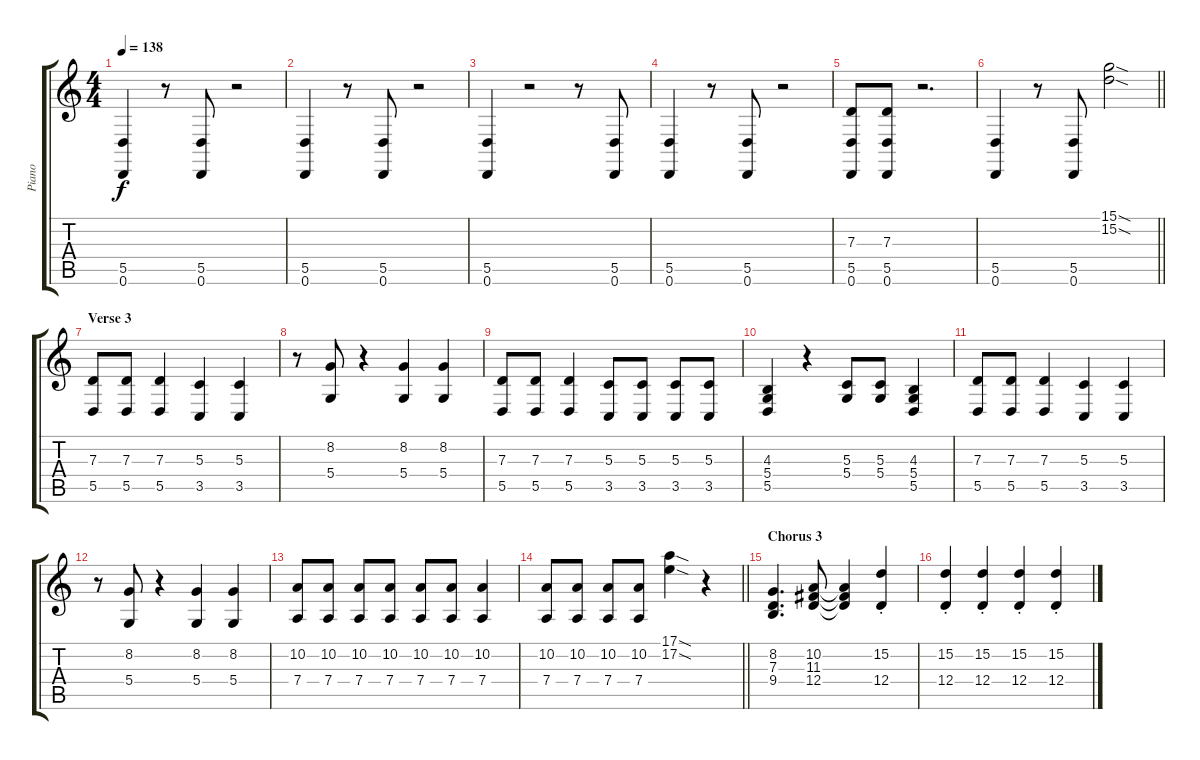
\track ("Piano" "Piano") {instrument brightacousticpiano}
\staff {score tabs}
\tuning (E4 B3 G3 D3 A2 D2) {hide}
\ts (4 4)
\tempo 138
\clef g2
\ks c
(5.5 0.6).4{dy f} r.8 (5.5 0.6).8 r.2 |
(5.5 0.6).4 r.8 (5.5 0.6).8 r.2 |
(5.5 0.6).4 r.2 r.8 (5.5 0.6).8 |
(5.5 0.6).4 r.8 (5.5 0.6).8 r.2 |
(7.3 5.5 0.6).8 (7.3 5.5 0.6).8 r.2{d} |
\barLineRight lightlight
(5.5 0.6).4 r.8 (5.5 0.6).8 (15.1{sod} 15.2{sod}).2 |
\section ("" "Verse 3")
(7.3 5.5).8 (7.3 5.5).8 (7.3 5.5).4 (5.3 3.5).4 (5.3 3.5).4 |
r.8 (8.2 5.4).8 r.4 (8.2 5.4).4 (8.2 5.4).4 |
(7.3 5.5).8 (7.3 5.5).8 (7.3 5.5).4 (5.3 3.5).8 (5.3 3.5).8 (5.3 3.5).8 (5.3 3.5).8 |
(4.3 5.4 5.5).4 r.4 (5.3 5.4).8 (5.3 5.4).8 (4.3 5.4 5.5).4 |
(7.3 5.5).8 (7.3 5.5).8 (7.3 5.5).4 (5.3 3.5).4 (5.3 3.5).4 |
r.8 (8.2 5.4).8 r.4 (8.2 5.4).4 (8.2 5.4).4 |
(10.2 7.4).8 (10.2 7.4).8 (10.2 7.4).8 (10.2 7.4).8 (10.2 7.4).8 (10.2 7.4).8 (10.2 7.4).4 |
\barLineRight lightlight
(10.2 7.4).8 (10.2 7.4).8 (10.2 7.4).8 (10.2 7.4).8 (17.1{sod} 17.2{sod}).4 r.4 |
\section ("" "Chorus 3")
(8.2 7.3 9.4).4{d} (10.2 11.3 12.4).8 (10.2{t} 11.3{t} 12.4{t}).4 (15.2{st} 12.4{st}).4 |
(15.2{st} 12.4{st}).4 (15.2{st} 12.4{st}).4 (15.2{st} 12.4{st}).4 (15.2{st} 12.4{st}).4
